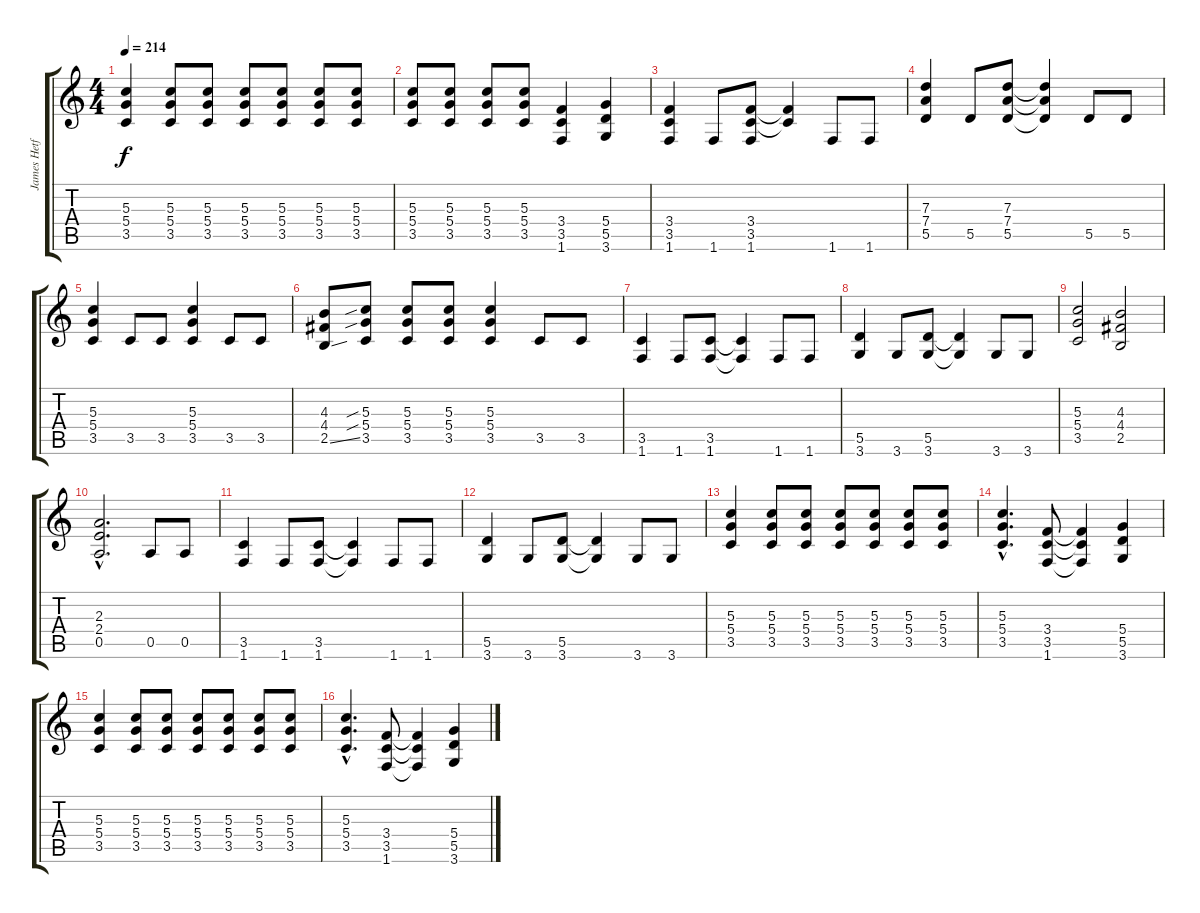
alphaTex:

\track ("James Hetfield" "James Hetf") {instrument distortionguitar}
\staff {score tabs}
\tuning (E4 B3 G3 D3 A2 E2) {hide}
\ts (4 4)
\tempo 214
\clef g2
\ks c
(5.3 5.4 3.5).4{dy f} (5.3 5.4 3.5).8 (5.3 5.4 3.5).8 (5.3 5.4 3.5).8 (5.3 5.4 3.5).8 (5.3 5.4 3.5).8 (5.3 5.4 3.5).8 |
(5.3 5.4 3.5).8 (5.3 5.4 3.5).8 (5.3 5.4 3.5).8 (5.3 5.4 3.5).8 (3.4 3.5 1.6).4 (5.4 5.5 3.6).4 |
(3.4 3.5 1.6).4 1.6.8 (3.4 3.5 1.6).8 (3.4{t} 3.5{t}).4 1.6.8 1.6.8 |
(7.3 7.4 5.5).4 5.5.8 (7.3 7.4 5.5).8 (7.3{t} 7.4{t} 5.5{t}).4 5.5.8 5.5.8 |
(5.3 5.4 3.5).4 3.5.8 3.5.8 (5.3 5.4 3.5).4 3.5.8 3.5.8 |
(4.3 4.4 2.5{ss}).8 (5.3{sib} 5.4{sib} 3.5).8 (5.3 5.4 3.5).8 (5.3 5.4 3.5).8 (5.3 5.4 3.5).4 3.5.8 3.5.8 |
(3.5 1.6).4 1.6.8 (3.5 1.6).8 (3.5{t} 1.6{t}).4 1.6.8 1.6.8 |
(5.5 3.6).4 3.6.8 (5.5 3.6).8 (5.5{t} 3.6{t}).4 3.6.8 3.6.8 |
(5.3 5.4 3.5).2 (4.3 4.4 2.5).2 |
(2.3{hac} 2.4{hac} 0.5{hac}).2{d} 0.5.8 0.5.8 |
(3.5 1.6).4 1.6.8 (3.5 1.6).8 (3.5{t} 1.6{t}).4 1.6.8 1.6.8 |
(5.5 3.6).4 3.6.8 (5.5 3.6).8 (5.5{t} 3.6{t}).4 3.6.8 3.6.8 |
(5.3 5.4 3.5).4 (5.3 5.4 3.5).8 (5.3 5.4 3.5).8 (5.3 5.4 3.5).8 (5.3 5.4 3.5).8 (5.3 5.4 3.5).8 (5.3 5.4 3.5).8 |
(5.3{hac} 5.4{hac} 3.5{hac}).4{d} (3.4 3.5 1.6).8 (3.4{t} 3.5{t} 1.6{t}).4 (5.4 5.5 3.6).4 |
(5.3 5.4 3.5).4 (5.3 5.4 3.5).8 (5.3 5.4 3.5).8 (5.3 5.4 3.5).8 (5.3 5.4 3.5).8 (5.3 5.4 3.5).8 (5.3 5.4 3.5).8 |
(5.3{hac} 5.4{hac} 3.5{hac}).4{d} (3.4 3.5 1.6).8 (3.4{t} 3.5{t} 1.6{t}).4 (5.4 5.5 3.6).4
